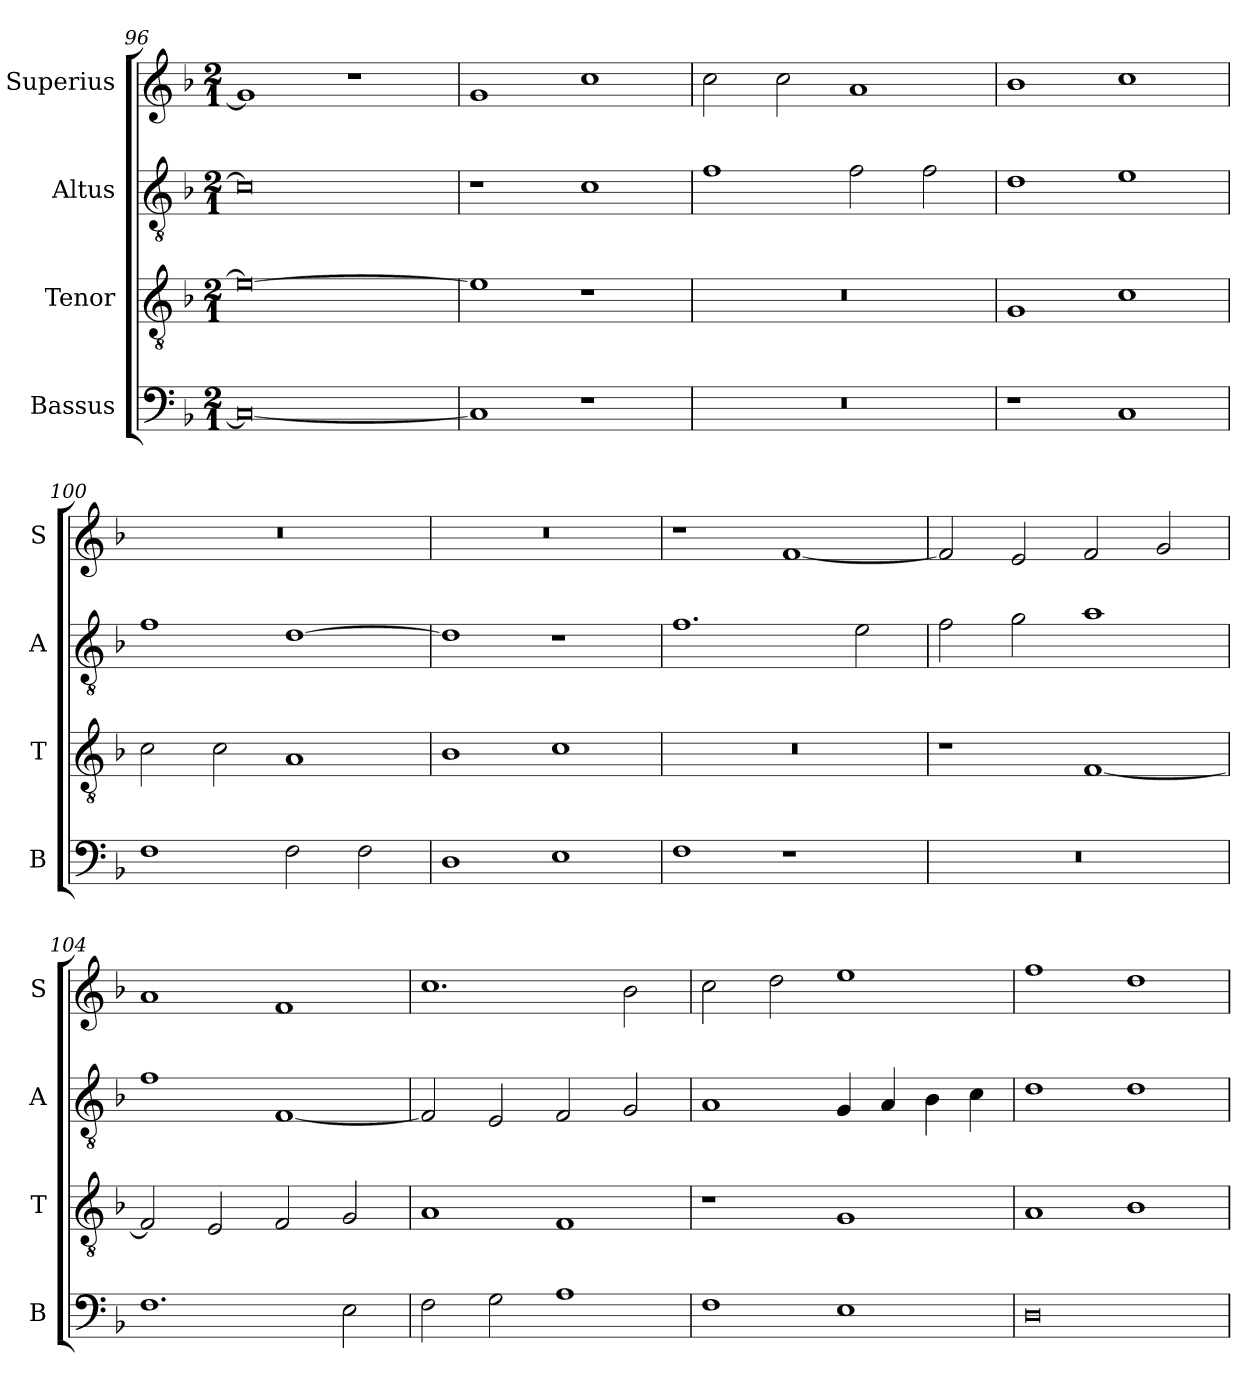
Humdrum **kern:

**kern	**kern	**kern	**kern
*part4	*part3	*part2	*part1
*staff4	*staff3	*staff2	*staff1
*I"Bassus	*I"Tenor	*I"Altus	*I"Superius
*I'B	*I'T	*I'A	*I'S
*clefF4	*clefGv2	*clefGv2	*clefG2
*k[b-]	*k[b-]	*k[b-]	*k[b-]
*F:	*F:	*F:	*F:
*M2/1	*M2/1	*M2/1	*M2/1
=96	=96	=96	=96
0C_	0e_	0c]	1g]
.	.	.	1r
=97	=97	=97	=97
1C]	1e]	1r	1g
1r	1r	1c	1cc
=98	=98	=98	=98
0r	0r	1f	2cc
.	.	.	2cc
.	.	2f	1a
.	.	2f	.
=99	=99	=99	=99
1r	1G	1d	1b-
1C	1c	1e	1cc
=100	=100	=100	=100
1F	2c	1f	0r
.	2c	.	.
2F	1A	[1d	.
2F	.	.	.
=101	=101	=101	=101
1D	1B-	1d]	0r
1E	1c	1r	.
=102	=102	=102	=102
1F	0r	1.f	1r
1r	.	.	[1f
.	.	2e	.
=103	=103	=103	=103
0r	1r	2f	2f]
.	.	2g	2e
.	[1F	1a	2f
.	.	.	2g
=104	=104	=104	=104
1.F	2F]	1f	1a
.	2E	.	.
.	2F	[1F	1f
2E	2G	.	.
=105	=105	=105	=105
2F	1A	2F]	1.cc
2G	.	2E	.
1A	1F	2F	.
.	.	2G	2b-
=106	=106	=106	=106
1F	1r	1A	2cc
.	.	.	2dd
1E	1G	4G	1ee
.	.	4A	.
.	.	4B-	.
.	.	4c	.
=107	=107	=107	=107
0D	1A	1d	1ff
.	1B-	1d	1dd
=	=	=	=
*-	*-	*-	*-
